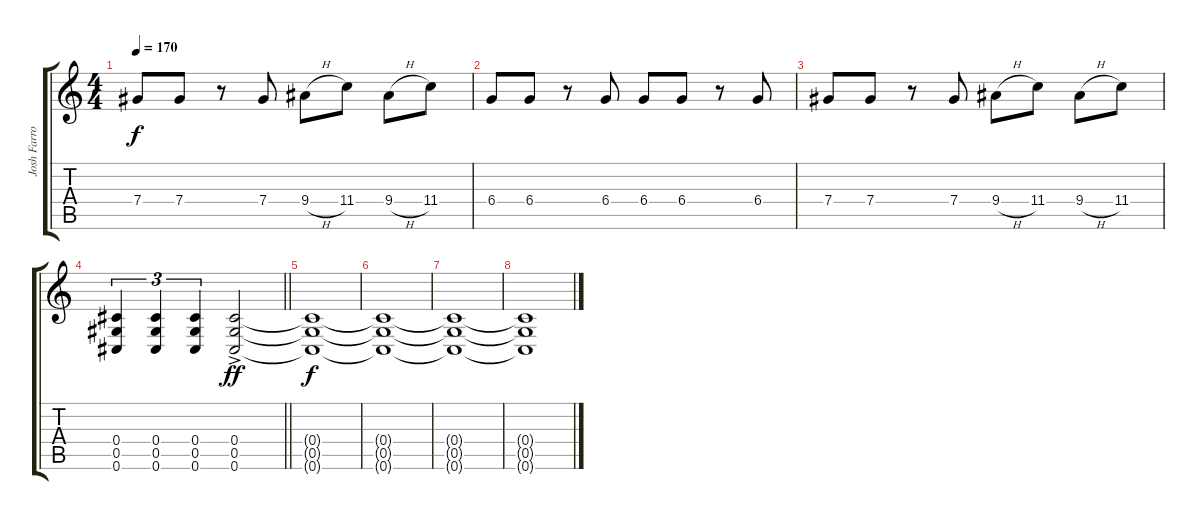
\track ("Josh Farro (Lead Guitar)" "Josh Farro") {instrument distortionguitar}
\staff {score tabs}
\tuning (Eb4 Bb3 Gb3 Db3 Ab2 Db2) {hide}
\ts (4 4)
\section ("" "")
\tempo 170
\clef g2
\ks c
7.4.8{dy f} 7.4.8 r.8 7.4.8 9.4{h}.8 11.4.8 9.4{h}.8 11.4.8 |
6.4.8 6.4.8 r.8 6.4.8 6.4.8 6.4.8 r.8 6.4.8 |
7.4.8 7.4.8 r.8 7.4.8 9.4{h}.8 11.4.8 9.4{h}.8 11.4.8 |
\barLineRight lightlight
(0.4 0.5 0.6).4{tu (3 2)} (0.4 0.5 0.6).4{tu (3 2)} (0.4 0.5 0.6).4{tu (3 2)} (0.4 0.5{ac} 0.6).2{dy ff} |
(0.4{t} 0.5{t} 0.6{t}).1{dy f} |
(0.4{t} 0.5{t} 0.6{t}).1 |
(0.4{t} 0.5{t} 0.6{t}).1 |
(0.4{t} 0.5{t} 0.6{t}).1
